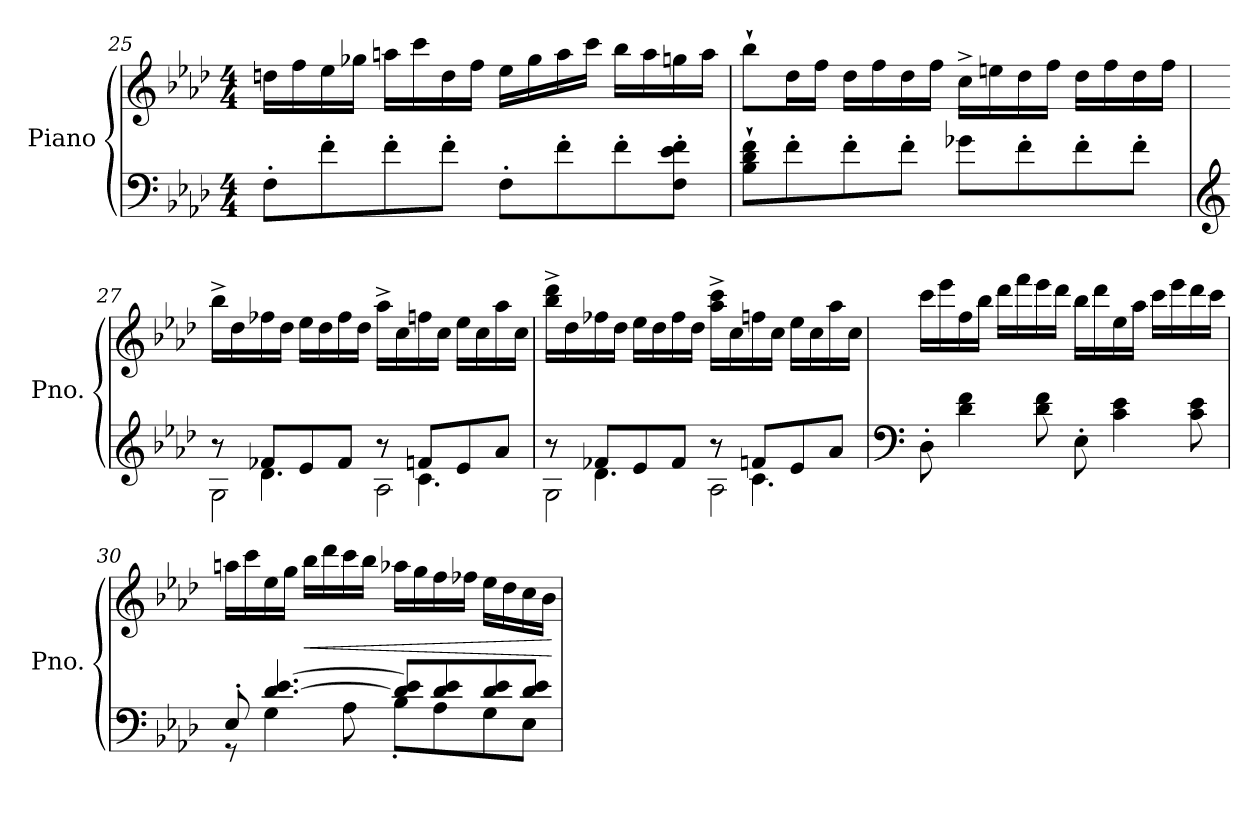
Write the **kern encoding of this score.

**kern	**kern	**dynam
*part1	*part1	*part1
*staff2	*staff1	*staff1/2
*I"Piano	*	*
*I'Pno.	*	*
!!LO:LB:g=z
*clefF4	*clefG2	*
*k[b-e-a-d-]	*k[b-e-a-d-]	*
*M4/4	*M4/4	*
=25	=25	=25
8F'\L	16ddn\LL	.
.	16ff\	.
8f'\	16ee-\	.
.	16gg-X\JJ	.
8f'\	16aan\LL	.
.	16ccc\	.
8f'\J	16dd\	.
.	16ff\JJ	.
8F'\L	16ee-\LL	.
.	16gg-\	.
8f'\	16aa\	.
.	16ccc\JJ	.
8f'\	16bb-\LL	.
.	16aa\	.
8F\' 8e-\' 8f\'J	16ggn\	.
.	16aa\JJ	.
=26	=26	=26
8B-\` 8d-\` 8f\`L	8bb-`\L	.
8f'\	16dd-\L	.
.	16ff\JJ	.
8f'\	16dd-\LL	.
.	16ff\	.
8f'\J	16dd-\	.
.	16ff\JJ	.
8g-X\L	16cc^\LL	.
.	16een\	.
8f'\	16dd-\	.
.	16ff\JJ	.
8f'\	16dd-\LL	.
.	16ff\	.
8f'\J	16dd-\	.
.	16ff\JJ	.
!!LO:LB:g=z
=27	=27	=27
*clefG2	*	*
*^	*	*
*	*^	*	*
8r	8r	2G\	16bb-^\LL	.
.	.	.	16dd-\	.
8f-X/L	4.d-\	.	16ff-X\	.
.	.	.	16dd-\JJ	.
8e-/	.	.	16ee-\LL	.
.	.	.	16dd-\	.
8f-/J	.	.	16ff-\	.
.	.	.	16dd-\JJ	.
8r	8r	2A-\	16aa-^\LL	.
.	.	.	16cc\	.
8fn/L	4.c\	.	16ffn\	.
.	.	.	16cc\JJ	.
8e-/	.	.	16ee-\LL	.
.	.	.	16cc\	.
8a-/J	.	.	16aa-\	.
.	.	.	16cc\JJ	.
=28	=28	=28	=28	=28
8r	8r	2G\	16bb-\^ 16ddd-\^LL	.
.	.	.	16dd-\	.
8f-X/L	4.d-\	.	16ff-X\	.
.	.	.	16dd-\JJ	.
8e-/	.	.	16ee-\LL	.
.	.	.	16dd-\	.
8f-/J	.	.	16ff-\	.
.	.	.	16dd-\JJ	.
8r	8r	2A-\	16aa-\^ 16ccc\^LL	.
.	.	.	16cc\	.
8fn/L	4.c\	.	16ffn\	.
.	.	.	16cc\JJ	.
8e-/	.	.	16ee-\LL	.
.	.	.	16cc\	.
8a-/J	.	.	16aa-\	.
.	.	.	16cc\JJ	.
*v	*v	*v	*	*
!!LO:LB:g=z
=29	=29	=29
*clefF4	*	*
8D-'\	16ccc\LL	.
.	16eee-\	.
4d-\ 4f\	16ff\	.
.	16bb-\JJ	.
.	16ddd-\LL	.
.	16fff\	.
8d-\ 8f\	16eee-\	.
.	16ddd-\JJ	.
8E-'\	16bb-\LL	.
.	16ddd-\	.
4c\ 4e-\	16ee-\	.
.	16aa-\JJ	.
.	16ccc\LL	.
.	16eee-\	.
8c\ 8e-\	16ddd-\	.
.	16ccc\JJ	.
=30	=30	=30
*^	*	*
8E-'/	8r	16aan\LL	.
.	.	16ccc\	.
[4.d-/ [4.e-/	4G\	16ee-\	.
.	.	16gg\JJ	.
!	!	!	!LO:HP:b
.	.	16bb-\LL	<
.	.	16ddd-\	.
.	8A-\	16ccc\	.
.	.	16bb-\JJ	.
8d-/] 8e-/]L	8B-'\L	16aa-X\LL	.
.	.	16gg\	.
8d-/ 8e-/	8A-\	16ff\	.
.	.	16ff-X\JJ	.
8d-/ 8e-/	8G\	16ee-\LL	.
.	.	16dd-\	.
8d-/ 8e-/J	8E-\J	16cc\	.
.	.	16b-\JJ	.
*v	*v	*	*
.	.	[
=	=	=
*-	*-	*-
